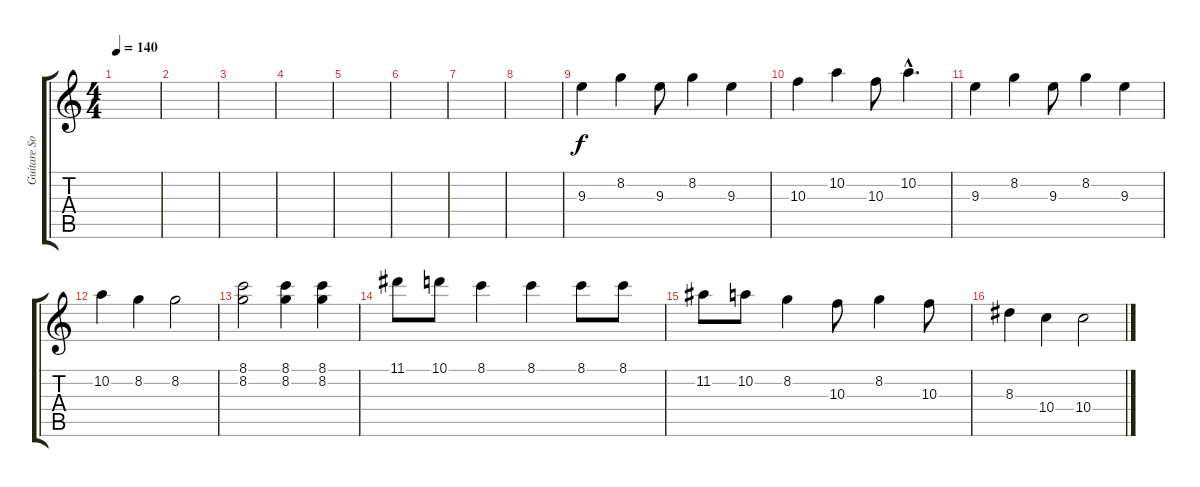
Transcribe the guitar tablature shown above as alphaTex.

\track ("Guitare Solo" "Guitare So") {instrument electricguitarmuted}
\staff {score tabs}
\tuning (E4 B3 G3 D3 A2 E2) {hide}
\ts (4 4)
\tempo 140
\clef g2
\ks c
|
|
|
|
|
|
|
|
9.3.4 8.2.4 9.3.8 8.2.4 9.3.4 |
10.3.4 10.2.4 10.3.8 10.2{hac}.4{d} |
9.3.4 8.2.4 9.3.8 8.2.4 9.3.4 |
10.2.4 8.2.4 8.2.2 |
(8.1 8.2).2 (8.1 8.2).4 (8.1 8.2).4 |
11.1.8 10.1.8 8.1.4 8.1.4 8.1.8 8.1.8 |
11.2.8 10.2.8 8.2.4 10.3.8 8.2.4 10.3.8 |
8.3.4 10.4.4 10.4.2
